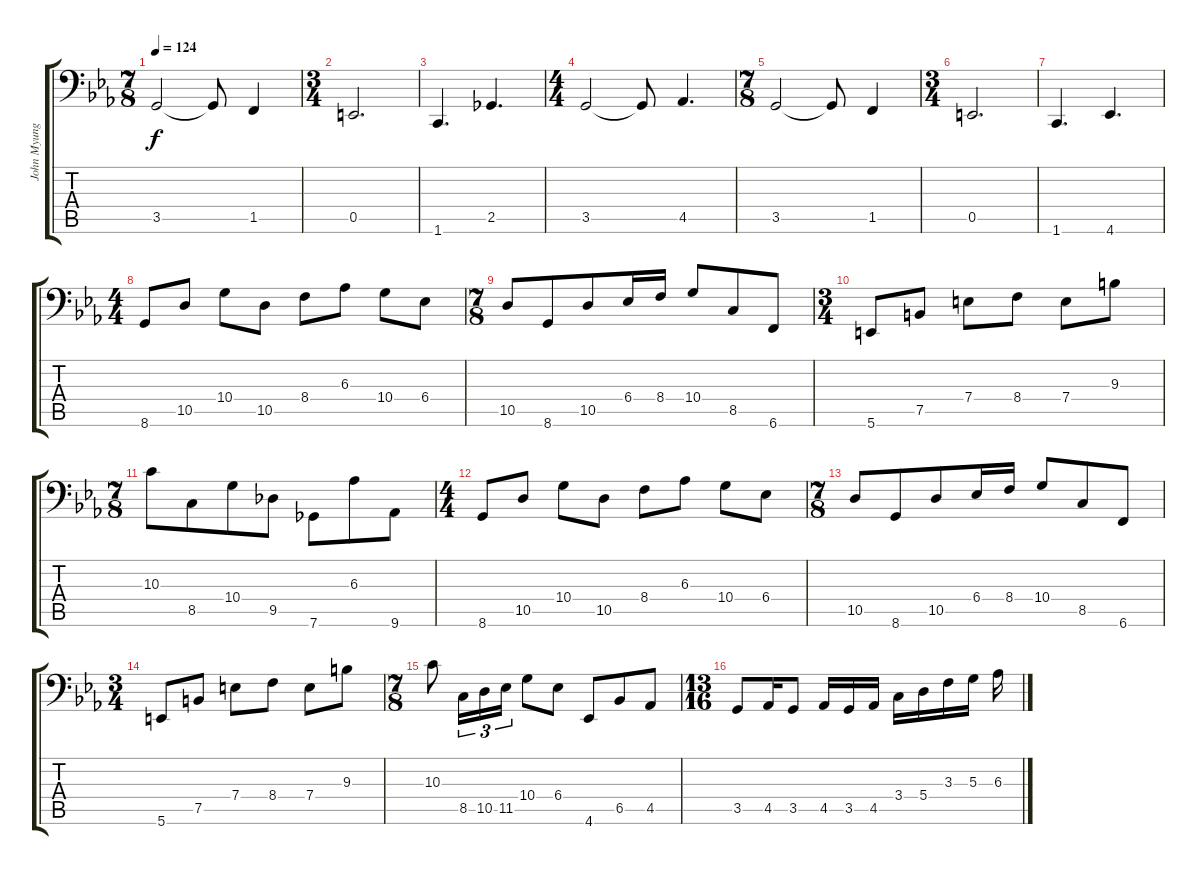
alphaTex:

\track ("John Myung" "John Myung") {instrument electricbassfinger}
\staff {score tabs}
\tuning (C3 G2 D2 A1 E1 B0) {hide}
\ts (7 8)
\tempo 124
\clef f4
\ks eb
3.5.2{dy f} 3.5{t}.8 1.5.4 |
\ts (3 4)
0.5.2{d} |
1.6.4{d} 2.5.4{d} |
\ts (4 4)
3.5.2 3.5{t}.8 4.5.4{d} |
\ts (7 8)
3.5.2 3.5{t}.8 1.5.4 |
\ts (3 4)
0.5.2{d} |
1.6.4{d} 4.6.4{d} |
\ts (4 4)
8.6.8 10.5.8 10.4.8 10.5.8 8.4.8 6.3.8 10.4.8 6.4.8 |
\ts (7 8)
10.5.8 8.6.8 10.5.8 6.4.16 8.4.16 10.4.8 8.5.8 6.6.8 |
\ts (3 4)
5.6.8 7.5.8 7.4.8 8.4.8 7.4.8 9.3.8 |
\ts (7 8)
10.3.8 8.5.8 10.4.8 9.5.8 7.6.8 6.3.8 9.6.8 |
\ts (4 4)
8.6.8 10.5.8 10.4.8 10.5.8 8.4.8 6.3.8 10.4.8 6.4.8 |
\ts (7 8)
10.5.8 8.6.8 10.5.8 6.4.16 8.4.16 10.4.8 8.5.8 6.6.8 |
\ts (3 4)
5.6.8 7.5.8 7.4.8 8.4.8 7.4.8 9.3.8 |
\ts (7 8)
10.3.8 8.5.16{tu (3 2)} 10.5.16{tu (3 2)} 11.5.16{tu (3 2)} 10.4.8 6.4.8 4.6.8 6.5.8 4.5.8 |
\ts (13 16)
3.5.8 4.5.16 3.5.8 4.5.16 3.5.16 4.5.16 3.4.16 5.4.16 3.3.16 5.3.16 6.3.16
